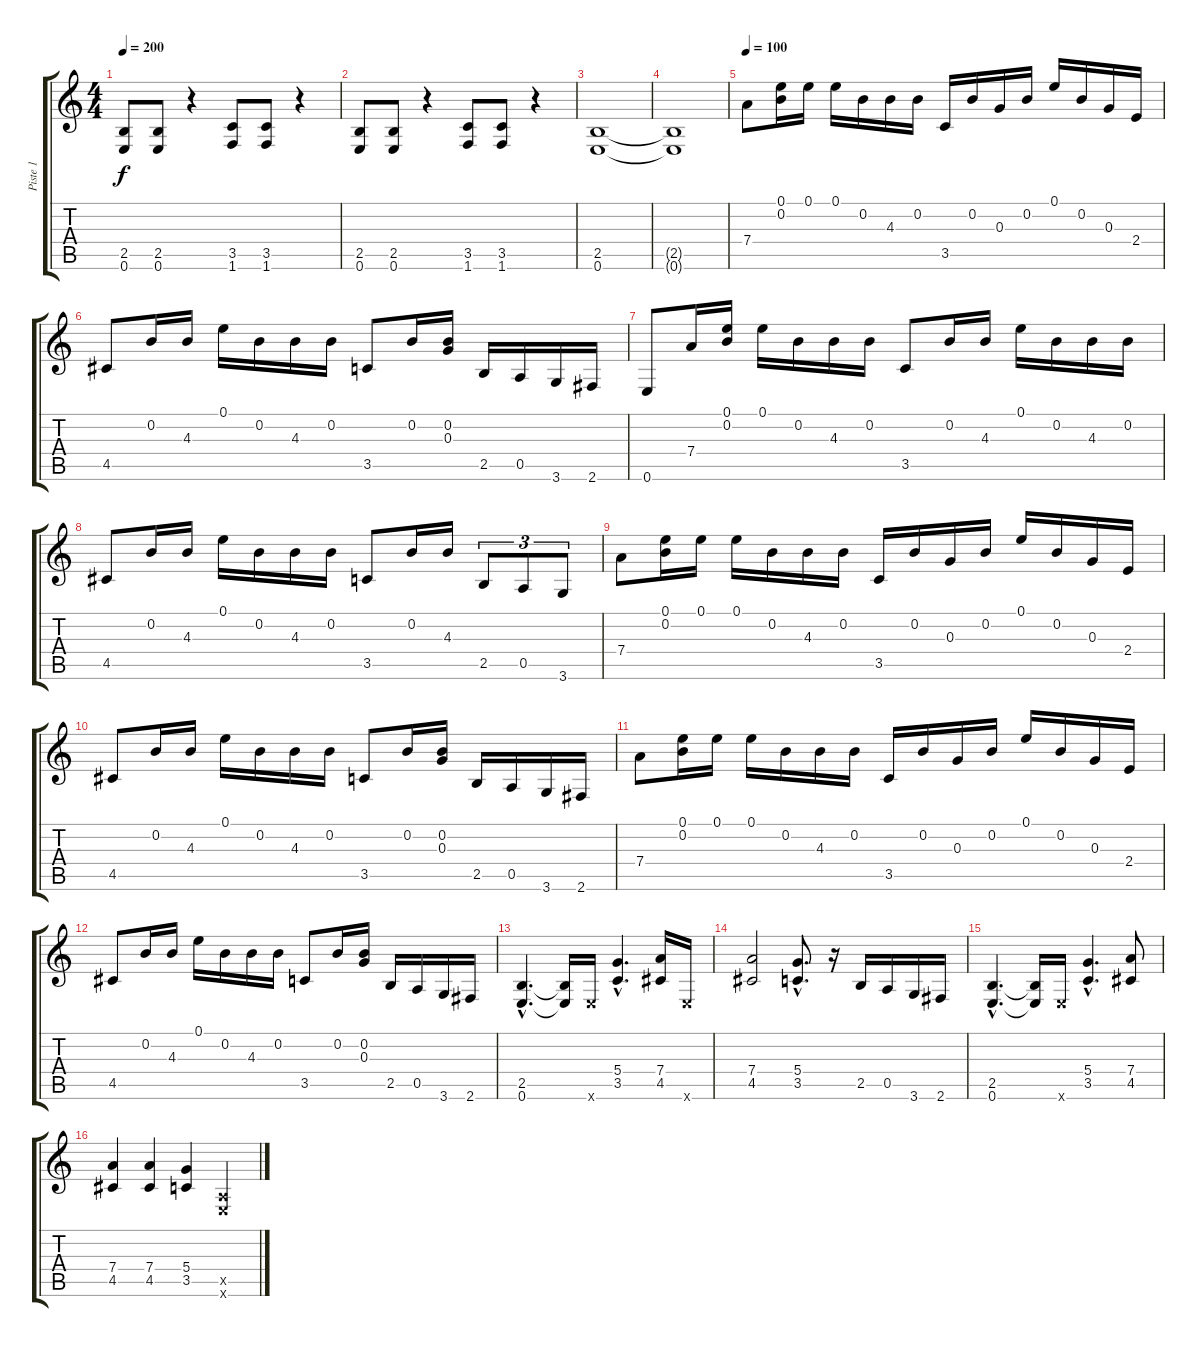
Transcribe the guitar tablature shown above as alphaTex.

\track ("Piste 1" "Piste 1") {instrument distortionguitar}
\staff {score tabs}
\tuning (E4 B3 G3 D3 A2 E2) {hide}
\ts (4 4)
\tempo 200
\clef g2
\ks c
(2.5 0.6).8{dy f} (2.5 0.6).8 r.4 (3.5 1.6).8 (3.5 1.6).8 r.4 |
(2.5 0.6).8 (2.5 0.6).8 r.4 (3.5 1.6).8 (3.5 1.6).8 r.4 |
(2.5 0.6).1 |
(2.5{t} 0.6{t}).1 |
\tempo 100
7.4.8{instrument acousticguitarsteel} (0.1 0.2).16 0.1.16 0.1.16 0.2.16 4.3.16 0.2.16 3.5.16 0.2.16 0.3.16 0.2.16 0.1.16 0.2.16 0.3.16 2.4.16 |
4.5.8 0.2.16 4.3.16 0.1.16 0.2.16 4.3.16 0.2.16 3.5.8 0.2.16 (0.2 0.3).16 2.5.16 0.5.16 3.6.16 2.6.16 |
0.6.8 7.4.16 (0.1 0.2).16 0.1.16 0.2.16 4.3.16 0.2.16 3.5.8 0.2.16 4.3.16 0.1.16 0.2.16 4.3.16 0.2.16 |
4.5.8 0.2.16 4.3.16 0.1.16 0.2.16 4.3.16 0.2.16 3.5.8 0.2.16 4.3.16 2.5.8{tu (3 2)} 0.5.8{tu (3 2)} 3.6.8{tu (3 2)} |
7.4.8 (0.1 0.2).16 0.1.16 0.1.16 0.2.16 4.3.16 0.2.16 3.5.16 0.2.16 0.3.16 0.2.16 0.1.16 0.2.16 0.3.16 2.4.16 |
4.5.8 0.2.16 4.3.16 0.1.16 0.2.16 4.3.16 0.2.16 3.5.8 0.2.16 (0.2 0.3).16 2.5.16 0.5.16 3.6.16 2.6.16 |
7.4.8 (0.1 0.2).16 0.1.16 0.1.16 0.2.16 4.3.16 0.2.16 3.5.16 0.2.16 0.3.16 0.2.16 0.1.16 0.2.16 0.3.16 2.4.16 |
4.5.8 0.2.16 4.3.16 0.1.16 0.2.16 4.3.16 0.2.16 3.5.8 0.2.16 (0.2 0.3).16 2.5.16{instrument distortionguitar} 0.5.16 3.6.16 2.6.16 |
(2.5{hac} 0.6{hac}).4{d} (2.5{t} 0.6{t}).16 0.6{x}.16 (5.4{hac} 3.5{hac}).4{d} (7.4 4.5).16 0.6{x}.16 |
(7.4 4.5).2 (5.4{hac} 3.5{hac}).8{d} r.16 2.5.16 0.5.16 3.6.16 2.6.16 |
(2.5{hac} 0.6{hac}).4{d} (2.5{t} 0.6{t}).16 0.6{x}.16 (5.4{hac} 3.5{hac}).4{d} (7.4 4.5).8 |
(7.4 4.5).4 (7.4 4.5).4 (5.4 3.5).4 (0.5{x} 0.6{x}).4
